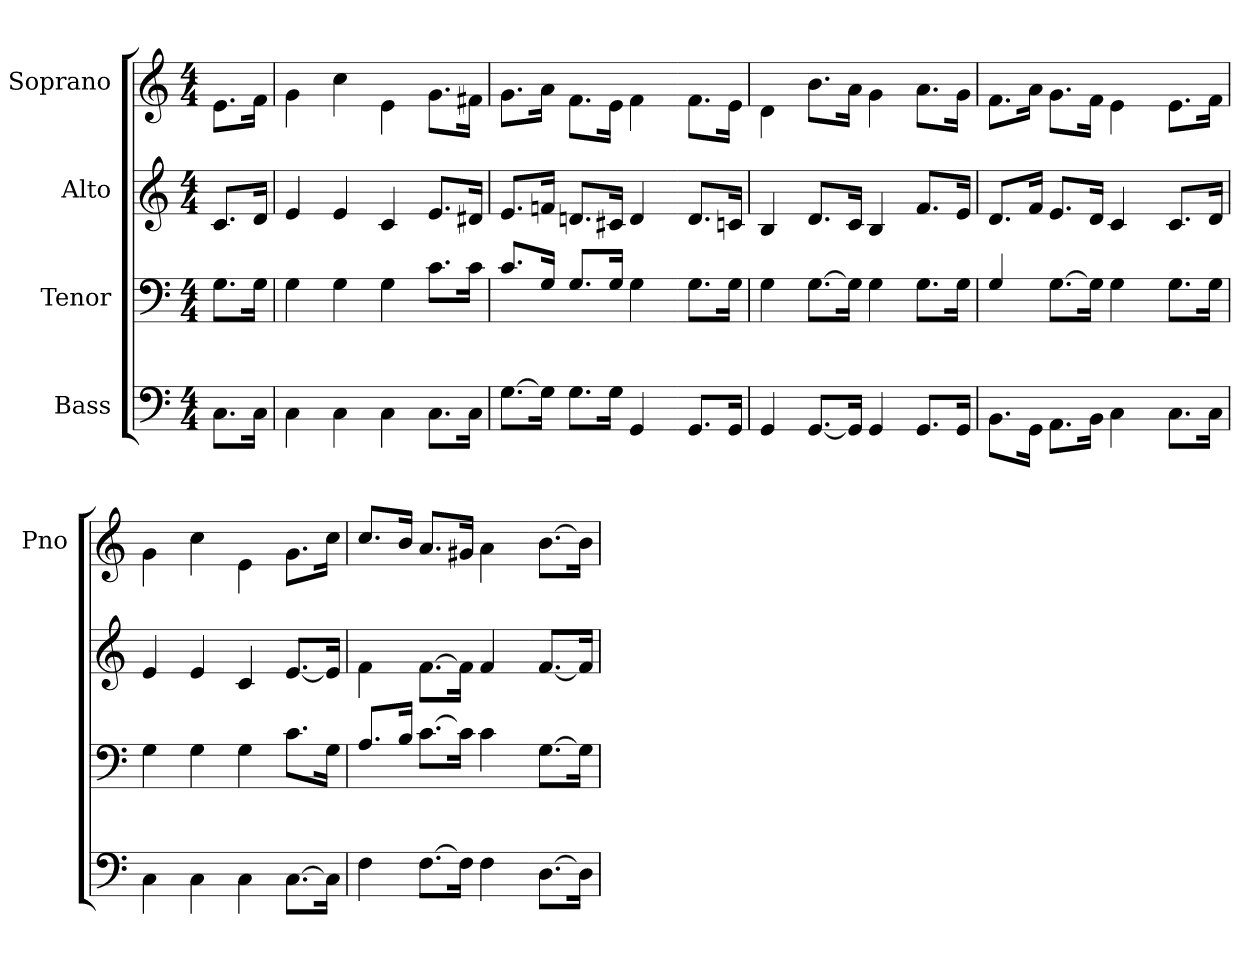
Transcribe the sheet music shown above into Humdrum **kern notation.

**kern	**kern	**kern	**kern
*part4	*part3	*part2	*part1
*staff4	*staff3	*staff2	*staff1
*I"Bass	*I"Tenor	*I"Alto	*I"Soprano
*	*	*	*I'Pno
*clefF4	*clefF4	*clefG2	*clefG2
*k[]	*k[]	*k[]	*k[]
*M4/4	*M4/4	*M4/4	*M4/4
=	=	=	=
8.C\L	8.G\L	8.c/L	8.e\L
16C\Jk	16G\Jk	16d/Jk	16f\Jk
=	=	=	=
4C\	4G\	4e/	4g\
4C\	4G\	4e/	4cc\
4C\	4G\	4c/	4e\
8.C\L	8.c\L	8.e/L	8.g\L
16C\Jk	16c\Jk	16d#X/Jk	16f#X\Jk
=	=	=	=
[8.G\L	8.c/L	8.e/L	8.g\L
16G\Jk]	16G/Jk	16fn/Jk	16a\Jk
8.G\L	8.G/L	8.dn/L	8.f\L
16G\Jk	16G/Jk	16c#X/Jk	16e\Jk
4GG/	4G\	4d/	4f\
=-	=-	=-	=-
8.GG/L	8.G\L	8.d/L	8.f\L
16GG/Jk	16G\Jk	16cn/Jk	16e\Jk
=	=	=	=
4GG/	4G\	4B/	4d\
[8.GG/L	[8.G\L	8.d/L	8.b\L
16GG/Jk]	16G\Jk]	16c/Jk	16a\Jk
4GG/	4G\	4B/	4g\
8.GG/L	8.G\L	8.f/L	8.a\L
16GG/Jk	16G\Jk	16e/Jk	16g\Jk
=	=	=	=
8.BB\L	4G/	8.d/L	8.f\L
16GG\Jk	.	16f/Jk	16a\Jk
8.AA\L	[8.G\L	8.e/L	8.g\L
16BB\Jk	16G\Jk]	16d/Jk	16f\Jk
4C\	4G\	4c/	4e\
=-	=-	=-	=-
8.C\L	8.G\L	8.c/L	8.e\L
16C\Jk	16G\Jk	16d/Jk	16f\Jk
=	=	=	=
4C\	4G\	4e/	4g\
4C\	4G\	4e/	4cc\
4C\	4G\	4c/	4e\
[8.C\L	8.c\L	[8.e/L	8.g\L
16C\Jk]	16G\Jk	16e/Jk]	16cc\Jk
=	=	=	=
4F\	8.A/L	4f\	8.cc/L
.	16B/Jk	.	16b/Jk
[8.F\L	[8.c\L	[8.f\L	8.a/L
16F\Jk]	16c\Jk]	16f\Jk]	16g#X/Jk
4F\	4c\	4f/	4a\
=-	=-	=-	=-
[8.D\L	[8.G\L	[8.f/L	[8.b\L
16D\Jk]	16G\Jk]	16f/Jk]	16b\Jk]
=	=	=	=
*-	*-	*-	*-
